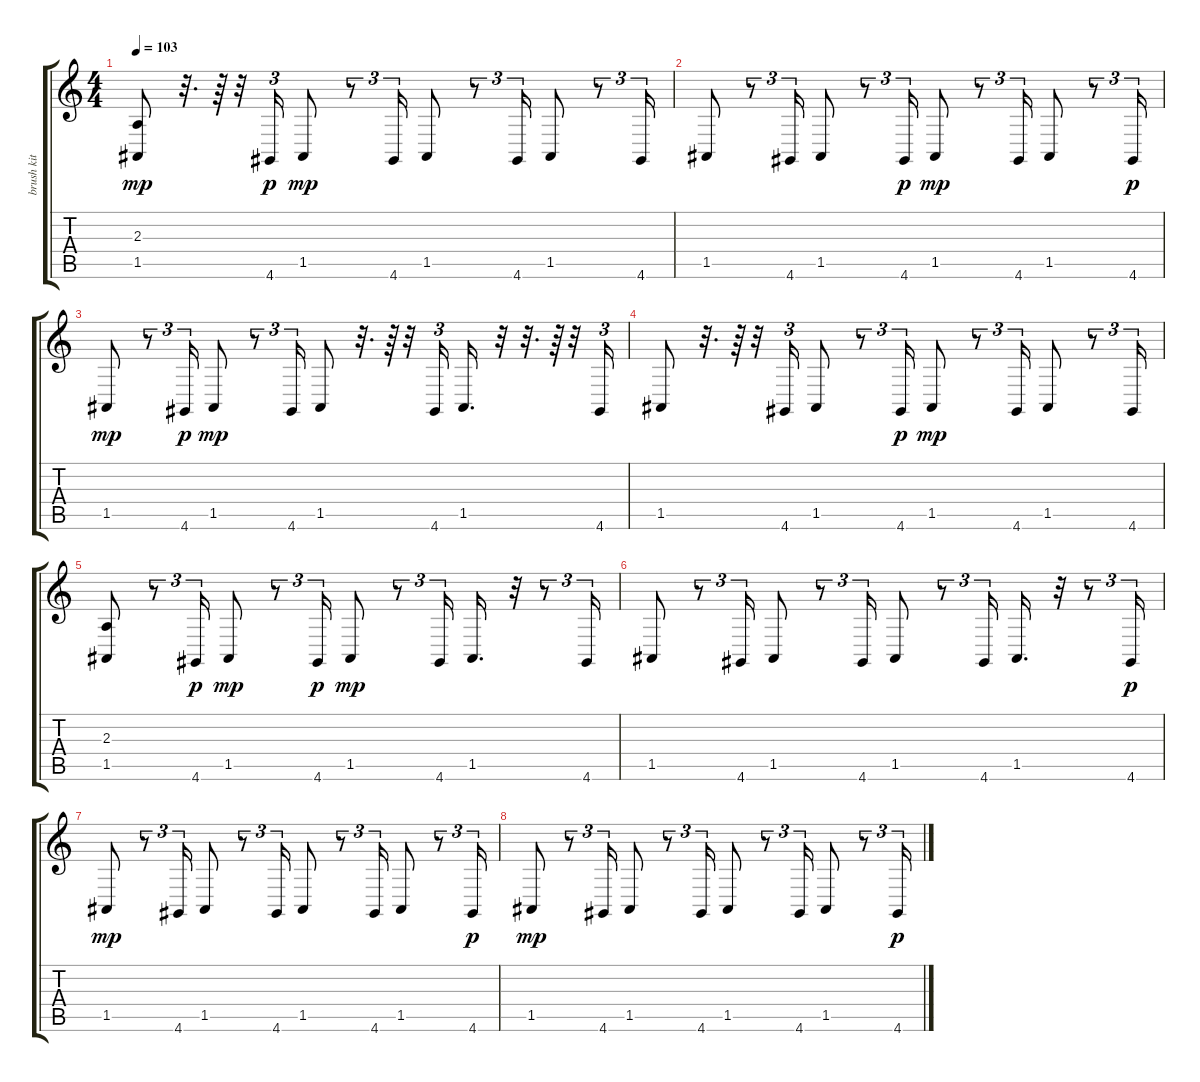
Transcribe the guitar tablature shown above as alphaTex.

\track ("brush kit" "brush kit") {instrument violin}
\staff {score tabs}
\tuning (E4 B3 G3 D3 A2 E2) {hide}
\ts (4 4)
\tempo 103
\clef g2
\ks c
(2.3 1.5).8{dy mp} r.32{d} r.64 r.32 4.6.16{tu (3 2) dy p} 1.5.8{dy mp} r.8{tu (3 2)} 4.6.16{tu (3 2)} 1.5.8 r.8{tu (3 2)} 4.6.16{tu (3 2)} 1.5.8 r.8{tu (3 2)} 4.6.16{tu (3 2)} |
1.5.8 r.8{tu (3 2)} 4.6.16{tu (3 2)} 1.5.8 r.8{tu (3 2)} 4.6.16{tu (3 2) dy p} 1.5.8{dy mp} r.8{tu (3 2)} 4.6.16{tu (3 2)} 1.5.8 r.8{tu (3 2)} 4.6.16{tu (3 2) dy p} |
1.5.8{dy mp} r.8{tu (3 2)} 4.6.16{tu (3 2) dy p} 1.5.8{dy mp} r.8{tu (3 2)} 4.6.16{tu (3 2)} 1.5.8 r.32{d} r.64 r.32 4.6.16{tu (3 2)} 1.5.16{d} r.32 r.32{d} r.64 r.32 4.6.16{tu (3 2)} |
1.5.8 r.32{d} r.64 r.32 4.6.16{tu (3 2)} 1.5.8 r.8{tu (3 2)} 4.6.16{tu (3 2) dy p} 1.5.8{dy mp} r.8{tu (3 2)} 4.6.16{tu (3 2)} 1.5.8 r.8{tu (3 2)} 4.6.16{tu (3 2)} |
(2.3 1.5).8 r.8{tu (3 2)} 4.6.16{tu (3 2) dy p} 1.5.8{dy mp} r.8{tu (3 2)} 4.6.16{tu (3 2) dy p} 1.5.8{dy mp} r.8{tu (3 2)} 4.6.16{tu (3 2)} 1.5.16{d} r.32 r.8{tu (3 2)} 4.6.16{tu (3 2)} |
1.5.8 r.8{tu (3 2)} 4.6.16{tu (3 2)} 1.5.8 r.8{tu (3 2)} 4.6.16{tu (3 2)} 1.5.8 r.8{tu (3 2)} 4.6.16{tu (3 2)} 1.5.16{d} r.32 r.8{tu (3 2)} 4.6.16{tu (3 2) dy p} |
1.5.8{dy mp} r.8{tu (3 2)} 4.6.16{tu (3 2)} 1.5.8 r.8{tu (3 2)} 4.6.16{tu (3 2)} 1.5.8 r.8{tu (3 2)} 4.6.16{tu (3 2)} 1.5.8 r.8{tu (3 2)} 4.6.16{tu (3 2) dy p} |
1.5.8{dy mp} r.8{tu (3 2)} 4.6.16{tu (3 2)} 1.5.8 r.8{tu (3 2)} 4.6.16{tu (3 2)} 1.5.8 r.8{tu (3 2)} 4.6.16{tu (3 2)} 1.5.8 r.8{tu (3 2)} 4.6.16{tu (3 2) dy p}
